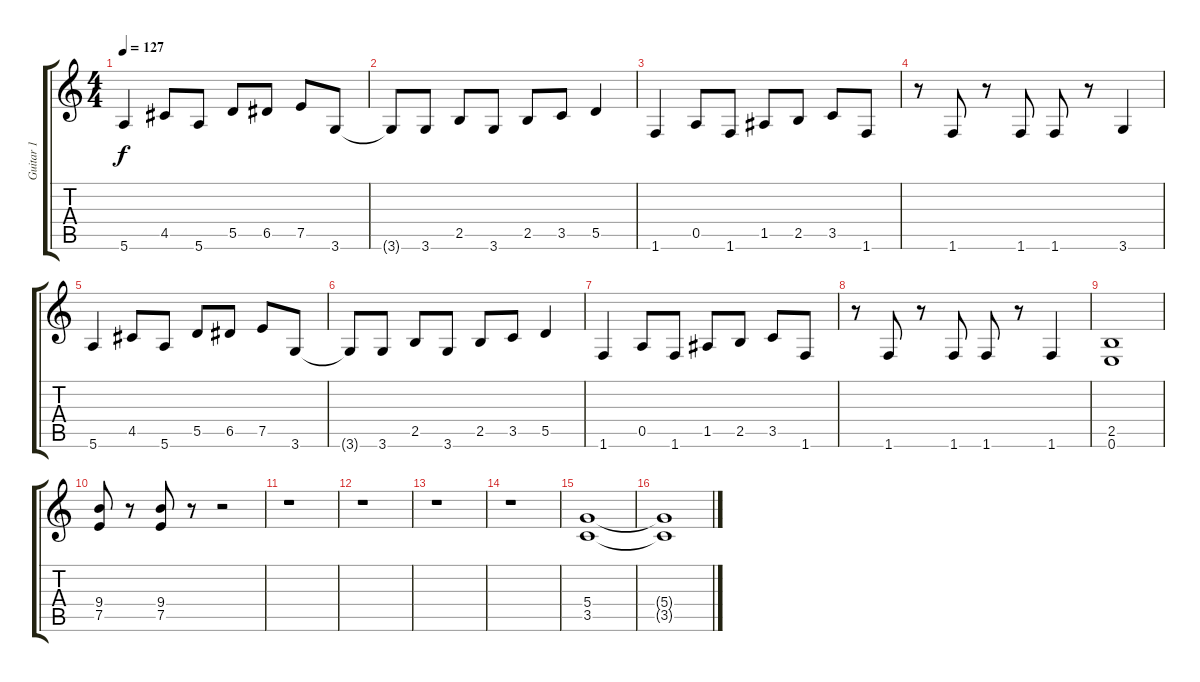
\track ("Guitar 1" "Guitar 1") {instrument overdrivenguitar}
\staff {score tabs}
\tuning (E4 B3 G3 D3 A2 E2) {hide}
\ts (4 4)
\tempo 127
\clef g2
\ks c
5.6.4{dy f} 4.5.8 5.6.8 5.5.8 6.5.8 7.5.8 3.6.8 |
3.6{t}.8 3.6.8 2.5.8 3.6.8 2.5.8 3.5.8 5.5.4 |
1.6.4 0.5.8 1.6.8 1.5.8 2.5.8 3.5.8 1.6.8 |
r.8 1.6.8 r.8 1.6.8 1.6.8 r.8 3.6.4 |
5.6.4 4.5.8 5.6.8 5.5.8 6.5.8 7.5.8 3.6.8 |
3.6{t}.8 3.6.8 2.5.8 3.6.8 2.5.8 3.5.8 5.5.4 |
1.6.4 0.5.8 1.6.8 1.5.8 2.5.8 3.5.8 1.6.8 |
r.8 1.6.8 r.8 1.6.8 1.6.8 r.8 1.6.4 |
(2.5 0.6).1 |
(9.4 7.5).8 r.8 (9.4 7.5).8 r.8 r.2 |
r.1 |
r.1 |
r.1 |
r.1 |
(5.4 3.5).1 |
(5.4{t} 3.5{t}).1
